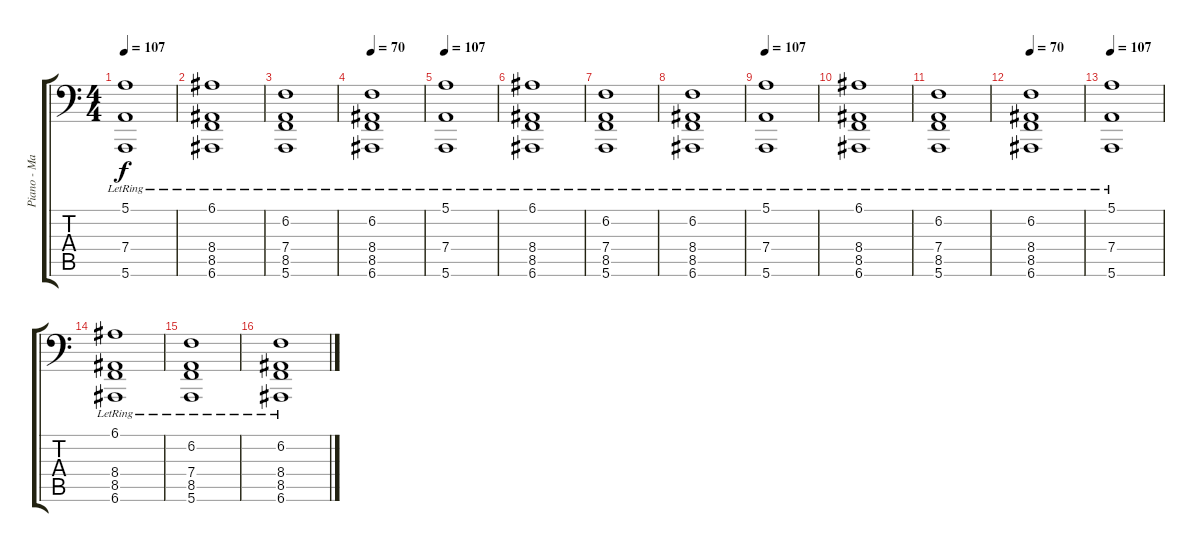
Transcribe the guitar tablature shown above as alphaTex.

\track ("Piano - Main Gauche" "Piano - Ma") {instrument acousticgrandpiano}
\staff {score tabs}
\tuning (E3 B2 G2 D2 A1 E1) {hide}
\ts (4 4)
\tempo 107
\clef f4
\ks c
(5.1{lr} 7.4{lr} 5.6{lr}).1{dy f} |
(6.1{lr} 8.4{lr} 8.5{lr} 6.6{lr}).1 |
(6.2{lr} 7.4{lr} 8.5{lr} 5.6{lr}).1 |
\tempo 70
(6.2{lr} 8.4{lr} 8.5{lr} 6.6{lr}).1 |
\tempo 107
(5.1{lr} 7.4{lr} 5.6{lr}).1 |
(6.1{lr} 8.4{lr} 8.5{lr} 6.6{lr}).1 |
(6.2{lr} 7.4{lr} 8.5{lr} 5.6{lr}).1 |
(6.2{lr} 8.4{lr} 8.5{lr} 6.6{lr}).1 |
\tempo 107
(5.1{lr} 7.4{lr} 5.6{lr}).1 |
(6.1{lr} 8.4{lr} 8.5{lr} 6.6{lr}).1 |
(6.2{lr} 7.4{lr} 8.5{lr} 5.6{lr}).1 |
\tempo 70
(6.2{lr} 8.4{lr} 8.5{lr} 6.6{lr}).1 |
\tempo 107
(5.1{lr} 7.4{lr} 5.6{lr}).1 |
(6.1{lr} 8.4{lr} 8.5{lr} 6.6{lr}).1 |
(6.2{lr} 7.4{lr} 8.5{lr} 5.6{lr}).1 |
(6.2{lr} 8.4{lr} 8.5{lr} 6.6{lr}).1
